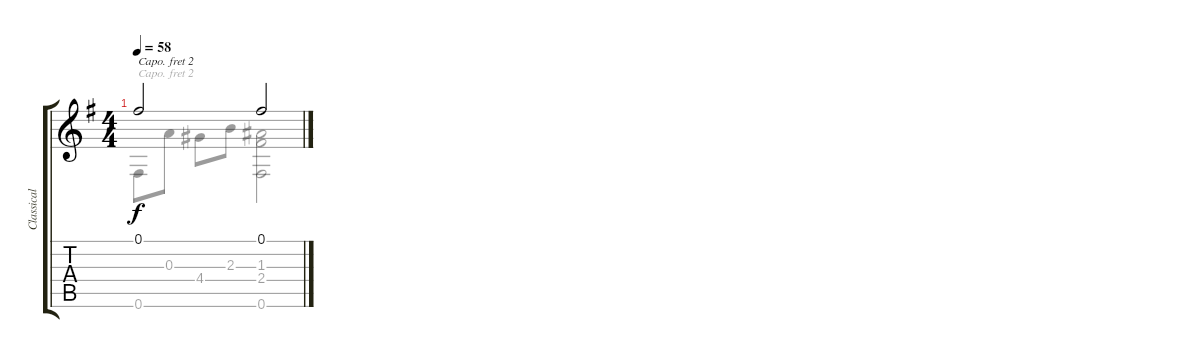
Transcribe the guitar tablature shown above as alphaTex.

\track ("Classical Guitar" "Classical ") {instrument acousticguitarnylon}
\staff {score tabs}
\capo 2
\tuning (E4 B3 G3 D3 A2 E2) {hide}
\voice
\ts (4 4)
\tempo 58
\clef g2
\ks eminor
0.1.2{dy f} 0.1.2
\voice
\clef g2
\ottava regular
\simile none
\ks eminor
0.6.8{dy f} 0.3.8 4.4.8 2.3.8 (1.3 2.4 0.6).2
